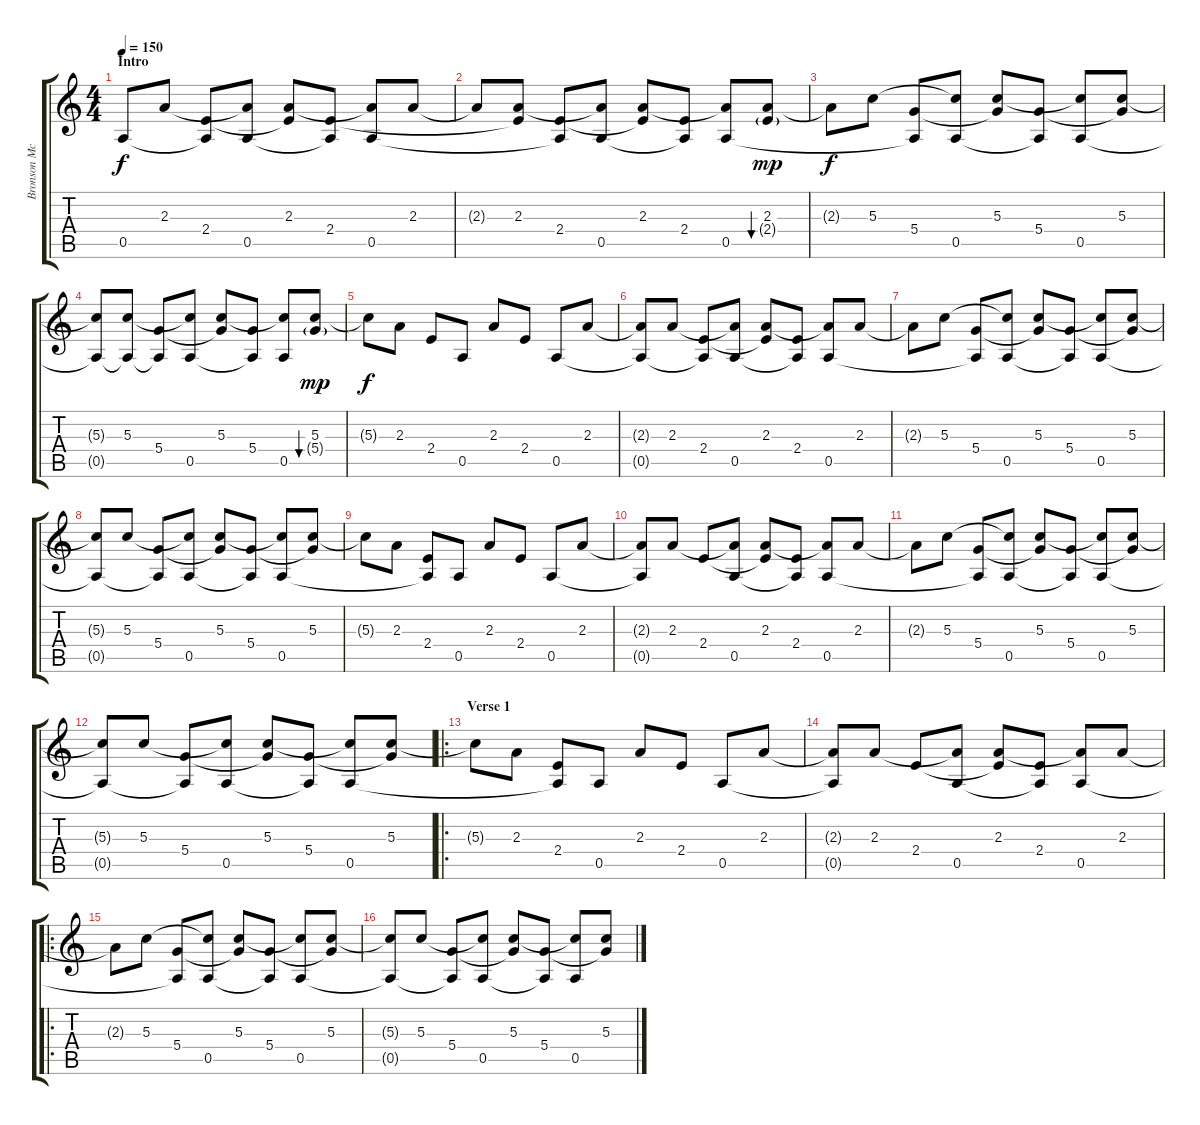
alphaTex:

\track ("Bronson McDowall (Guitar)" "Bronson Mc") {instrument distortionguitar}
\staff {score tabs}
\tuning (E4 B3 G3 D3 A2 E2) {hide}
\ts (4 4)
\section ("" "Intro")
\tempo 150
\tempo 80
\tempo 150
\clef g2
\ks c
0.5.8{dy f instrument electricguitarclean} 2.3.8 (2.4 0.5{t}).8 (2.3{t} 0.5).8 (2.3 2.4{t}).8 (2.4 0.5{t}).8 (2.3{t} 0.5).8 2.3.8 |
2.3{t}.8 (2.3 2.4{t}).8 (2.4 0.5{t}).8 (2.3{t} 0.5).8 (2.3 2.4{t}).8 (2.4 0.5{t}).8 (2.3{t} 0.5).8 (2.3 2.4{g}).8{bu 60 dy mp} |
2.3{t}.8{dy f} 5.3.8 (5.4 0.5{t}).8 (5.3{t} 0.5).8 (5.3 5.4{t}).8 (5.4 0.5{t}).8 (5.3{t} 0.5).8 (5.3 5.4{t}).8 |
(5.3{t} 0.5{t}).8 (5.3 0.5{t}).8 (5.4 0.5{t}).8 (5.3{t} 0.5).8 (5.3 5.4{t}).8 (5.4 0.5{t}).8 (5.3{t} 0.5).8 (5.3 5.4{g}).8{bu 60 dy mp} |
5.3{t}.8{dy f} 2.3.8 2.4.8 0.5.8 2.3.8 2.4.8 0.5.8 2.3.8 |
(2.3{t} 0.5{t}).8 2.3.8 (2.4 0.5{t}).8 (2.3{t} 0.5).8 (2.3 2.4{t}).8 (2.4 0.5{t}).8 (2.3{t} 0.5).8 2.3.8 |
2.3{t}.8 5.3.8 (5.4 0.5{t}).8 (5.3{t} 0.5).8 (5.3 5.4{t}).8 (5.4 0.5{t}).8 (5.3{t} 0.5).8 (5.3 5.4{t}).8 |
(5.3{t} 0.5{t}).8 5.3.8 (5.4 0.5{t}).8 (5.3{t} 0.5).8 (5.3 5.4{t}).8 (5.4 0.5{t}).8 (5.3{t} 0.5).8 (5.3 5.4{t}).8 |
5.3{t}.8 2.3.8 (2.4 0.5{t}).8 0.5.8 2.3.8 2.4.8 0.5.8 2.3.8 |
(2.3{t} 0.5{t}).8 2.3.8 2.4.8 (2.3{t} 0.5).8 (2.3 2.4{t}).8 (2.4 0.5{t}).8 (2.3{t} 0.5).8 2.3.8 |
2.3{t}.8 5.3.8 (5.4 0.5{t}).8 (5.3{t} 0.5).8 (5.3 5.4{t}).8 (5.4 0.5{t}).8 (5.3{t} 0.5).8 (5.3 5.4{t}).8 |
(5.3{t} 0.5{t}).8 5.3.8 (5.4 0.5{t}).8 (5.3{t} 0.5).8 (5.3 5.4{t}).8 (5.4 0.5{t}).8 (5.3{t} 0.5).8 (5.3 5.4{t}).8 |
\ro
\section ("" "Verse 1")
5.3{t}.8 2.3.8 (2.4 0.5{t}).8 0.5.8 2.3.8 2.4.8 0.5.8 2.3.8 |
(2.3{t} 0.5{t}).8 2.3.8 2.4.8 (2.3{t} 0.5).8 (2.3 2.4{t}).8 (2.4 0.5{t}).8 (2.3{t} 0.5).8 2.3.8 |
\ro
2.3{t}.8 5.3.8 (5.4 0.5{t}).8 (5.3{t} 0.5).8 (5.3 5.4{t}).8 (5.4 0.5{t}).8 (5.3{t} 0.5).8 (5.3 5.4{t}).8 |
(5.3{t} 0.5{t}).8 5.3.8 (5.4 0.5{t}).8 (5.3{t} 0.5).8 (5.3 5.4{t}).8 (5.4 0.5{t}).8 (5.3{t} 0.5).8 (5.3 5.4{t}).8
